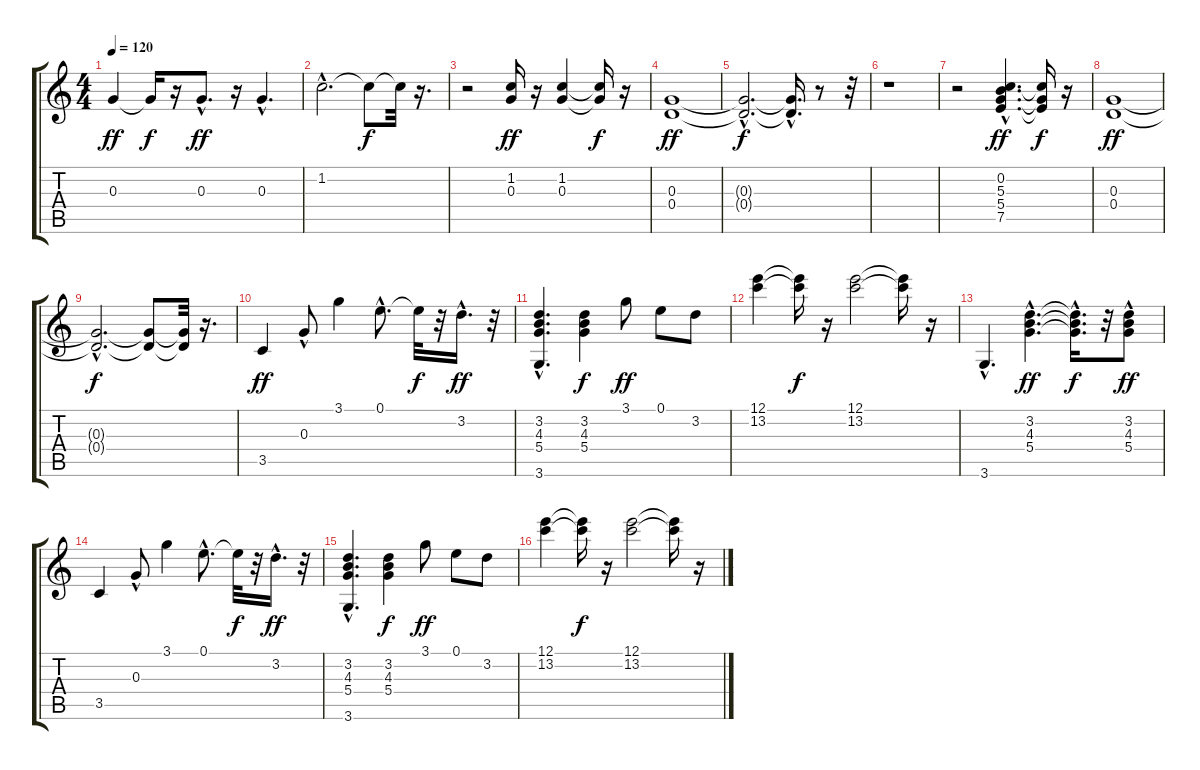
\track "" {instrument acousticguitarsteel}
\staff {score tabs}
\tuning (E4 B3 G3 D3 A2 E2) {hide}
\ts (4 4)
\tempo 120
\clef g2
\ks c
0.3.4{dy ff} 0.3{t}.16{dy f} r.16 0.3{hac}.8{d dy ff} r.16 0.3{hac}.4{d} |
1.2{hac}.2{d} 1.2{t}.8{dy f} 1.2{t}.32 r.16{d} |
r.2 (1.2 0.3).16{dy ff} r.16 (1.2 0.3).4 (1.2{t} 0.3{t}).16{dy f} r.16 |
(0.3 0.4).1{dy ff} |
(0.3{hac t} 0.4{hac t}).2{d dy f} (0.3{hac t} 0.4{hac t}).16{d} r.8 r.32 |
r.1 |
r.2 (0.2 5.3{hac} 5.4{hac} 7.5{hac}).4{d dy ff} (5.3{t} 5.4{t} 7.5{t}).16{dy f} r.16 |
(0.3 0.4).1{dy ff} |
(0.3{hac t} 0.4{hac t}).2{d dy f} (0.3{t} 0.4{t}).8 (0.3{t} 0.4{t}).32 r.16{d} |
3.5.4{dy ff} 0.3{hac}.8 3.1.4 0.1{hac}.8{d} 0.1{t}.32{dy f} r.32 3.2{hac}.16{d dy ff} r.32 |
(3.2 4.3 5.4 3.6{hac}).4{d} (3.2 4.3 5.4).4{dy f} 3.1.8{dy ff} 0.1.8 3.2.8 |
(12.1 13.2).4 (12.1{t} 13.2{t}).16{dy f} r.16 (12.1 13.2).2 (12.1{t} 13.2{t}).16 r.16 |
3.6{hac}.4{d} (3.2{hac} 4.3{hac} 5.4{hac}).4{d dy ff} (3.2{hac t} 4.3{hac t} 5.4{hac t}).16{d dy f} r.32 (3.2 4.3 5.4{hac}).8{dy ff} |
3.5.4 0.3{hac}.8 3.1.4 0.1{hac}.8{d} 0.1{t}.32{dy f} r.32 3.2{hac}.16{d dy ff} r.32 |
(3.2 4.3 5.4 3.6{hac}).4{d} (3.2 4.3 5.4).4{dy f} 3.1.8{dy ff} 0.1.8 3.2.8 |
(12.1 13.2).4 (12.1{t} 13.2{t}).16{dy f} r.16 (12.1 13.2).2 (12.1{t} 13.2{t}).16 r.16
